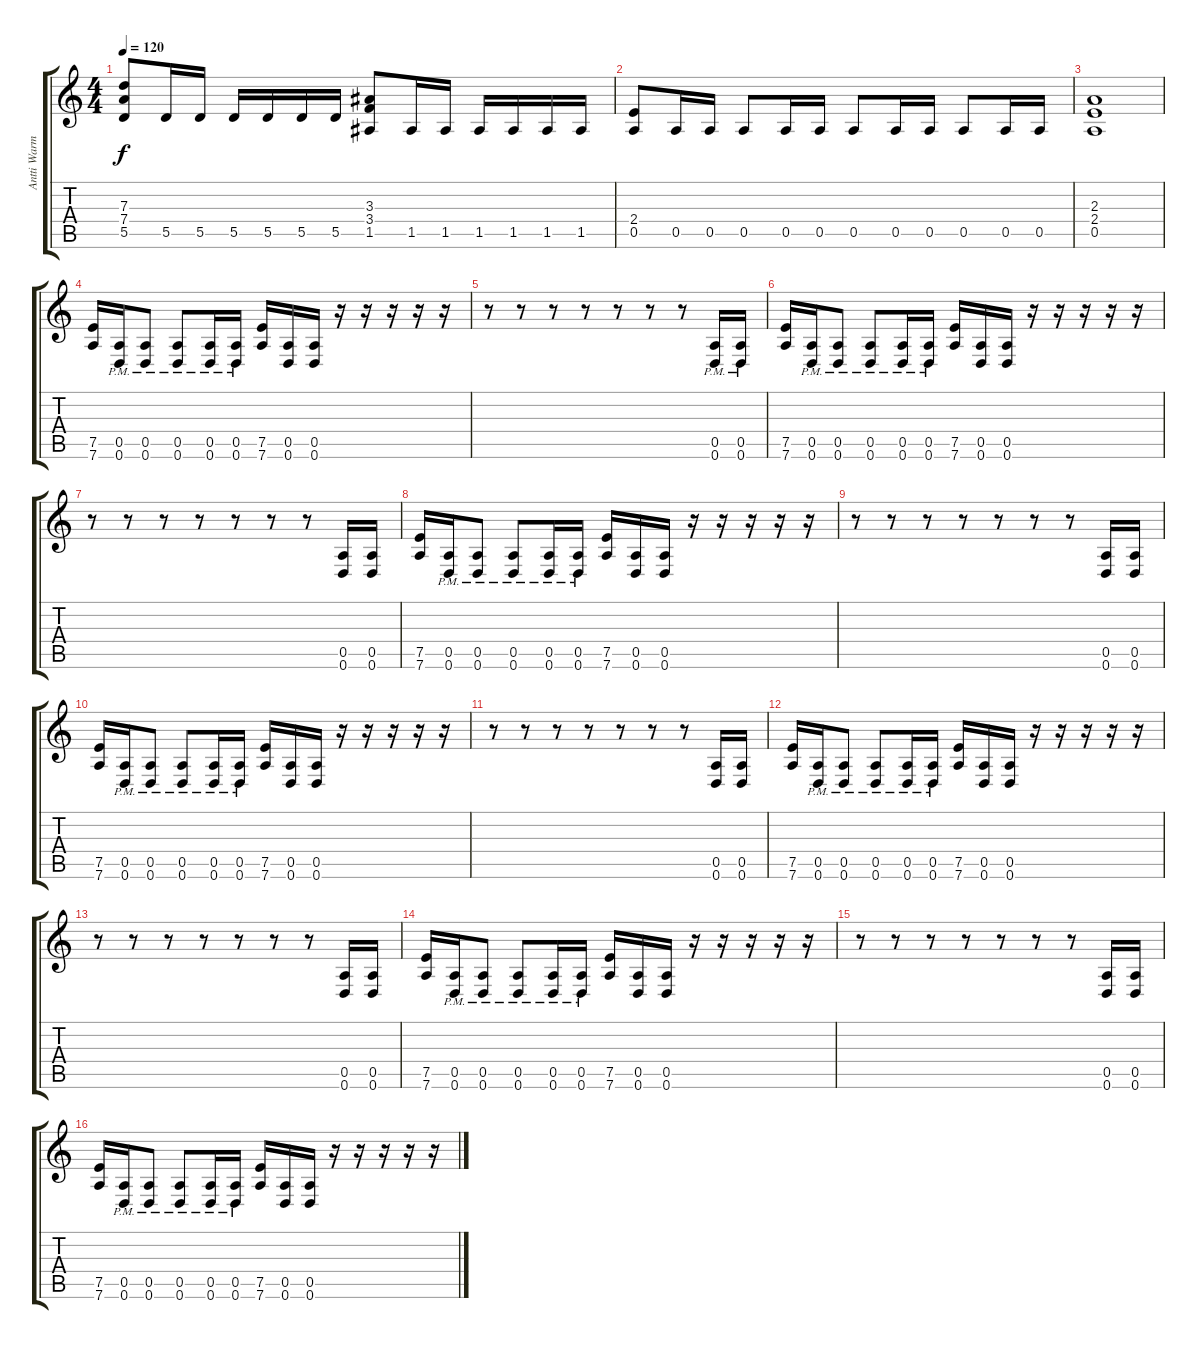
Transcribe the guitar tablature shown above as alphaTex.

\track ("Antti Warman" "Antti Warm") {instrument distortionguitar}
\staff {score tabs}
\tuning (E4 B3 G3 D3 A2 D2) {hide}
\ts (4 4)
\tempo 120
\clef g2
\ks c
(7.3 7.4 5.5).8{dy f} 5.5.16 5.5.16 5.5.16 5.5.16 5.5.16 5.5.16 (3.3 3.4 1.5).8 1.5.16 1.5.16 1.5.16 1.5.16 1.5.16 1.5.16 |
(2.4 0.5).8 0.5.16 0.5.16 0.5.8 0.5.16 0.5.16 0.5.8 0.5.16 0.5.16 0.5.8 0.5.16 0.5.16 |
(2.3 2.4 0.5).1 |
(7.5 7.6).16 (0.5{pm} 0.6{pm}).16 (0.5{pm} 0.6{pm}).8 (0.5{pm} 0.6{pm}).8 (0.5{pm} 0.6{pm}).16 (0.5 0.6{pm}).16 (7.5 7.6).16 (0.5 0.6).16 (0.5 0.6).16 r.16 r.16 r.16 r.16 r.16 |
r.8 r.8 r.8 r.8 r.8 r.8 r.8 (0.5{pm} 0.6{pm}).16 (0.5{pm} 0.6{pm}).16 |
(7.5 7.6).16 (0.5{pm} 0.6{pm}).16 (0.5{pm} 0.6{pm}).8 (0.5{pm} 0.6{pm}).8 (0.5{pm} 0.6{pm}).16 (0.5 0.6{pm}).16 (7.5 7.6).16 (0.5 0.6).16 (0.5 0.6).16 r.16 r.16 r.16 r.16 r.16 |
r.8 r.8 r.8 r.8 r.8 r.8 r.8 (0.5 0.6).16 (0.5 0.6).16 |
(7.5 7.6).16 (0.5{pm} 0.6{pm}).16 (0.5{pm} 0.6{pm}).8 (0.5{pm} 0.6{pm}).8 (0.5{pm} 0.6{pm}).16 (0.5 0.6{pm}).16 (7.5 7.6).16 (0.5 0.6).16 (0.5 0.6).16 r.16 r.16 r.16 r.16 r.16 |
r.8 r.8 r.8 r.8 r.8 r.8 r.8 (0.5 0.6).16 (0.5 0.6).16 |
(7.5 7.6).16 (0.5{pm} 0.6{pm}).16 (0.5{pm} 0.6{pm}).8 (0.5{pm} 0.6{pm}).8 (0.5{pm} 0.6{pm}).16 (0.5 0.6{pm}).16 (7.5 7.6).16 (0.5 0.6).16 (0.5 0.6).16 r.16 r.16 r.16 r.16 r.16 |
r.8 r.8 r.8 r.8 r.8 r.8 r.8 (0.5 0.6).16 (0.5 0.6).16 |
(7.5 7.6).16 (0.5{pm} 0.6{pm}).16 (0.5{pm} 0.6{pm}).8 (0.5{pm} 0.6{pm}).8 (0.5{pm} 0.6{pm}).16 (0.5 0.6{pm}).16 (7.5 7.6).16 (0.5 0.6).16 (0.5 0.6).16 r.16 r.16 r.16 r.16 r.16 |
r.8 r.8 r.8 r.8 r.8 r.8 r.8 (0.5 0.6).16 (0.5 0.6).16 |
(7.5 7.6).16 (0.5{pm} 0.6{pm}).16 (0.5{pm} 0.6{pm}).8 (0.5{pm} 0.6{pm}).8 (0.5{pm} 0.6{pm}).16 (0.5 0.6{pm}).16 (7.5 7.6).16 (0.5 0.6).16 (0.5 0.6).16 r.16 r.16 r.16 r.16 r.16 |
r.8 r.8 r.8 r.8 r.8 r.8 r.8 (0.5 0.6).16 (0.5 0.6).16 |
(7.5 7.6).16 (0.5{pm} 0.6{pm}).16 (0.5{pm} 0.6{pm}).8 (0.5{pm} 0.6{pm}).8 (0.5{pm} 0.6{pm}).16 (0.5 0.6{pm}).16 (7.5 7.6).16 (0.5 0.6).16 (0.5 0.6).16 r.16 r.16 r.16 r.16 r.16
